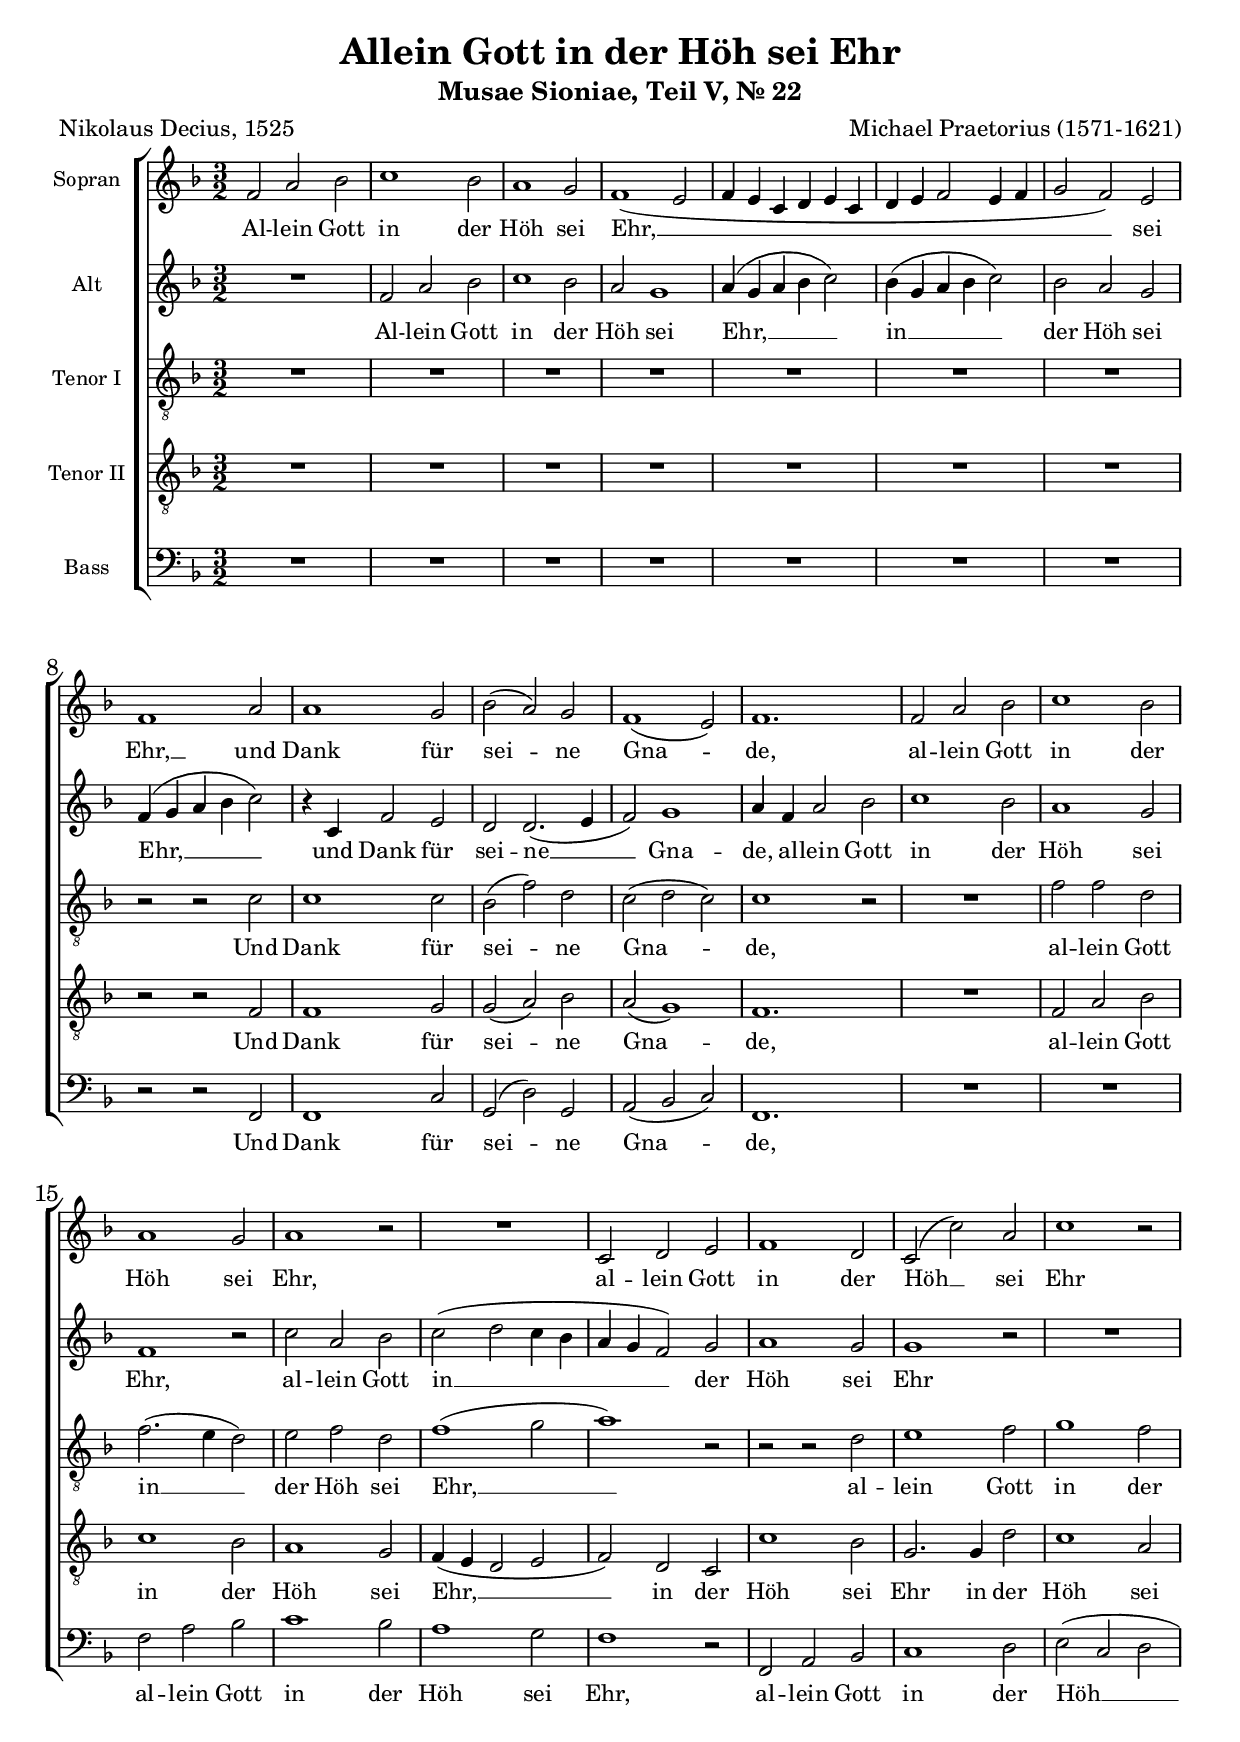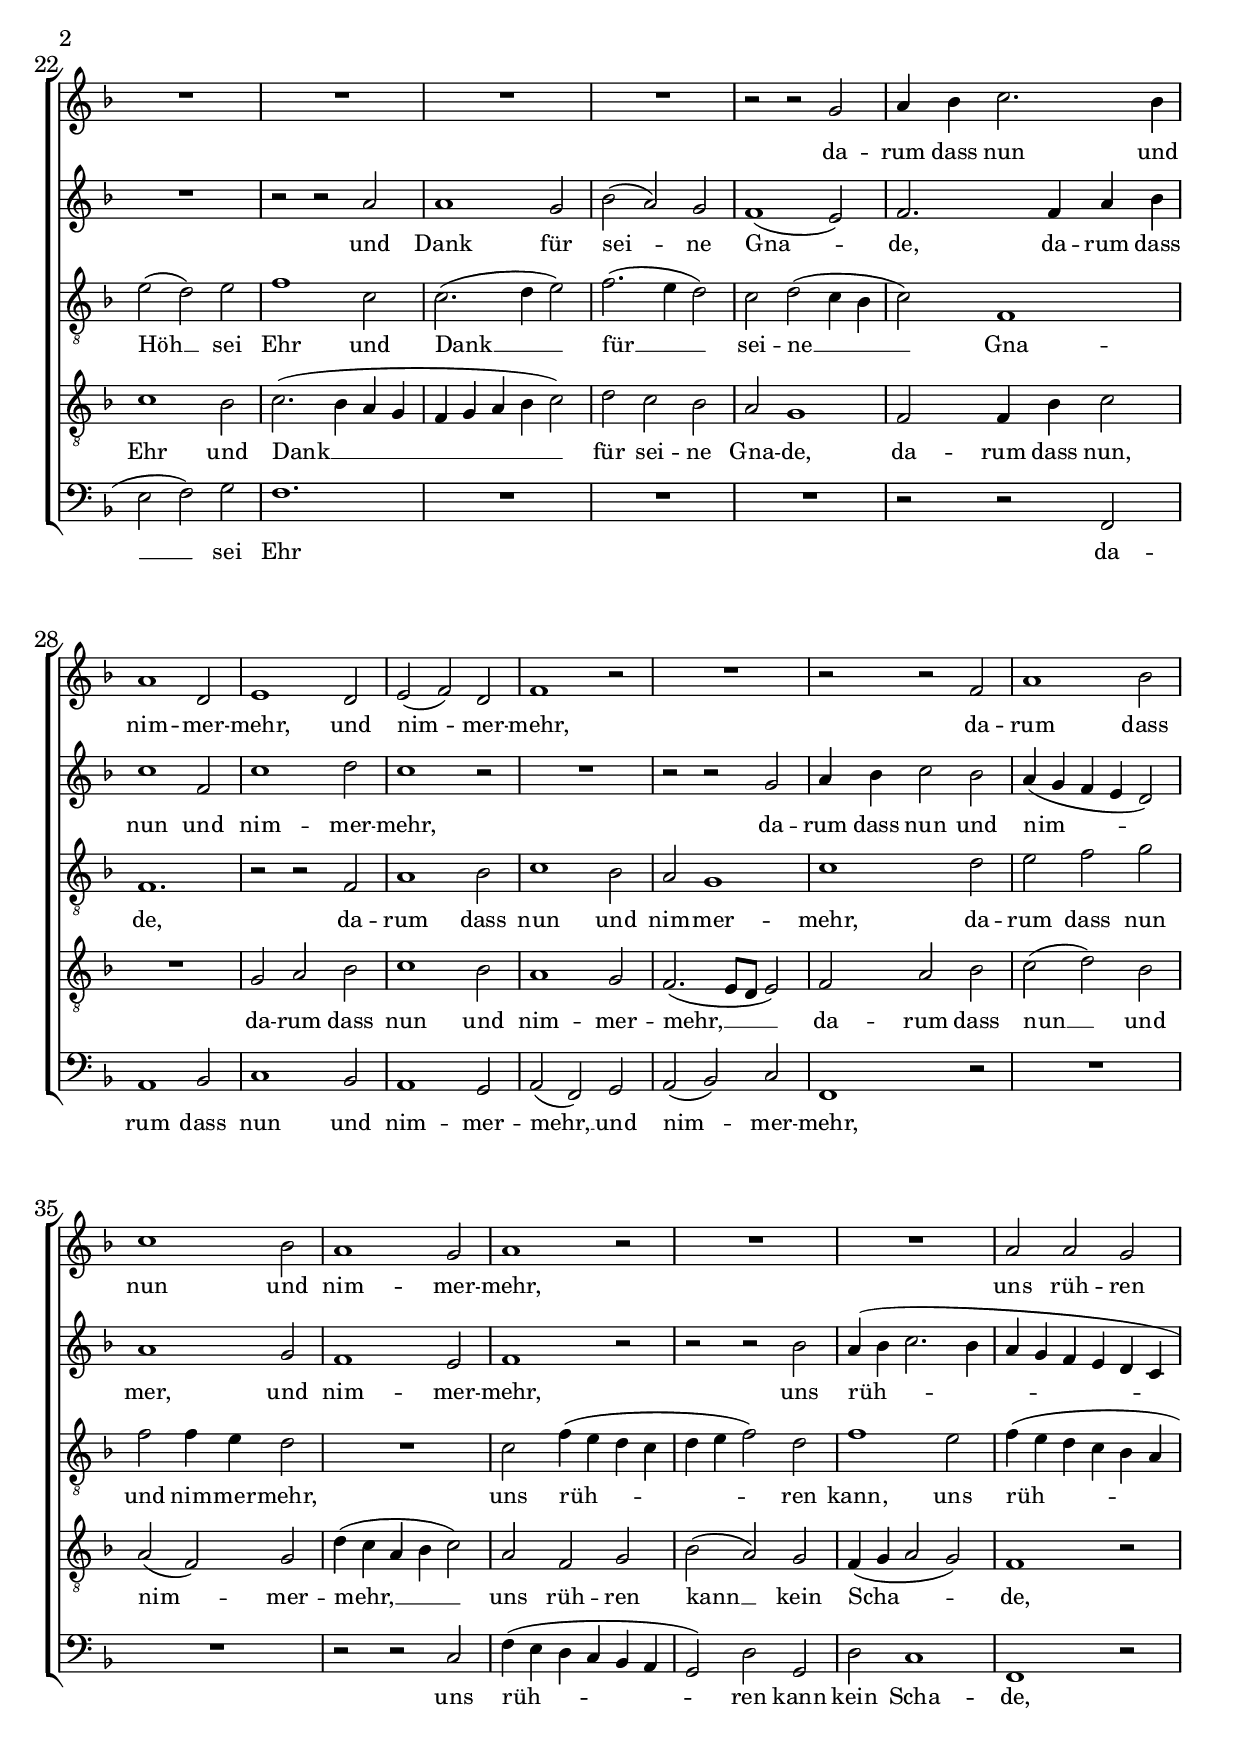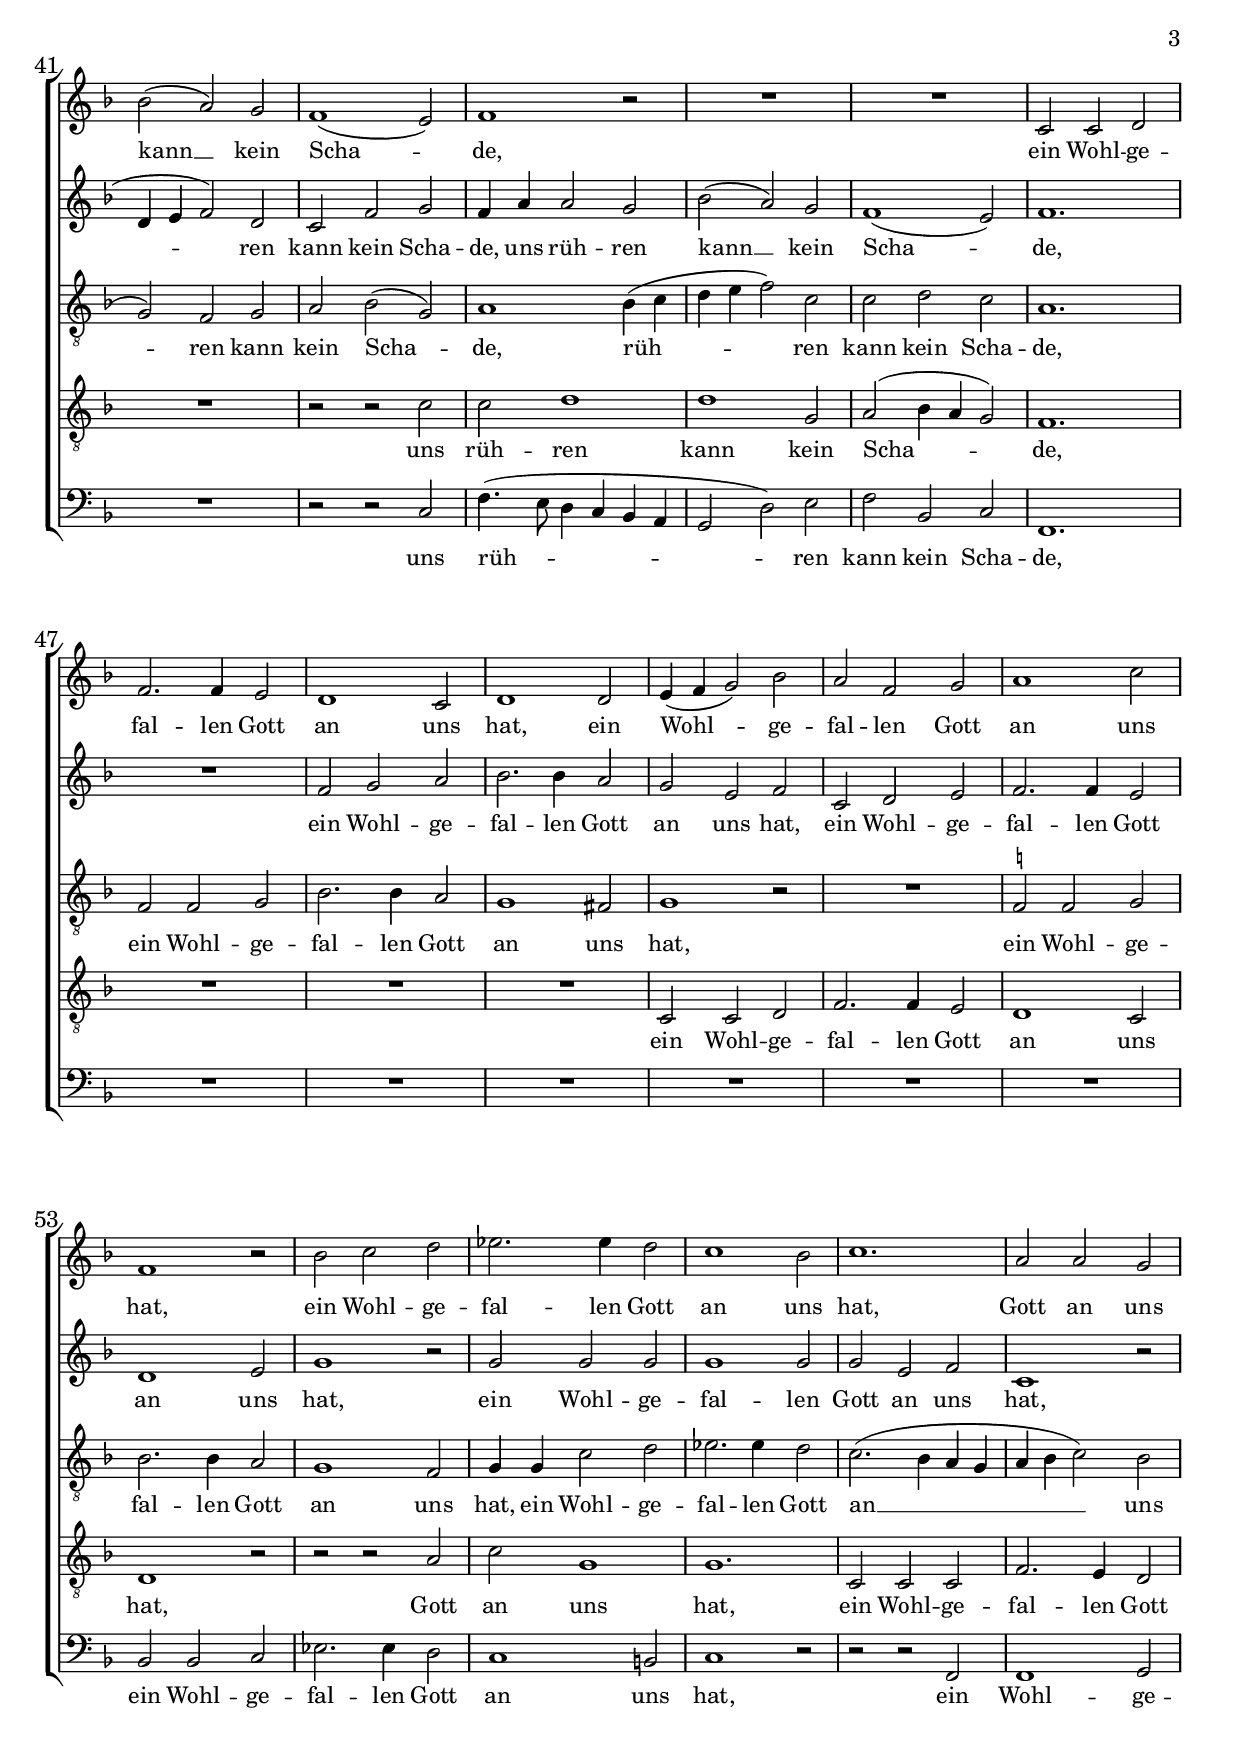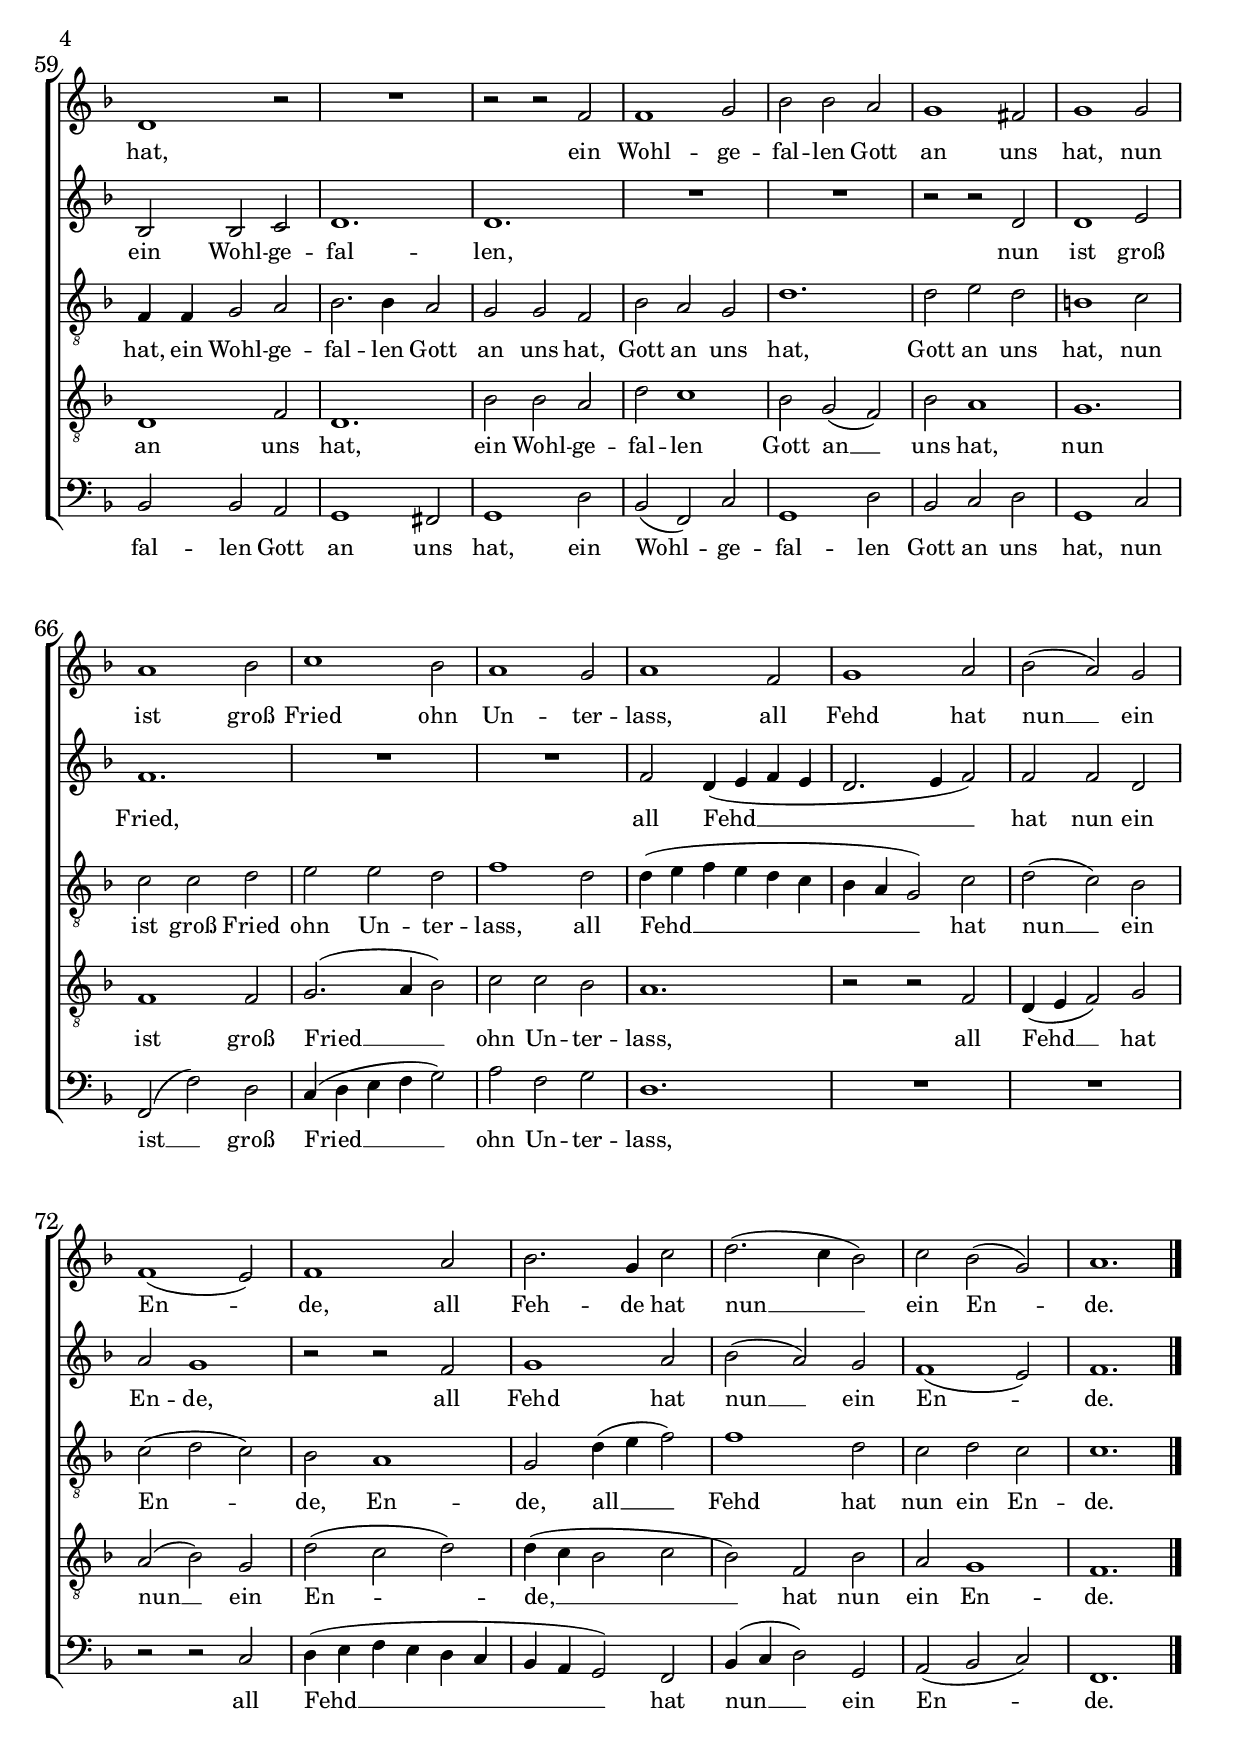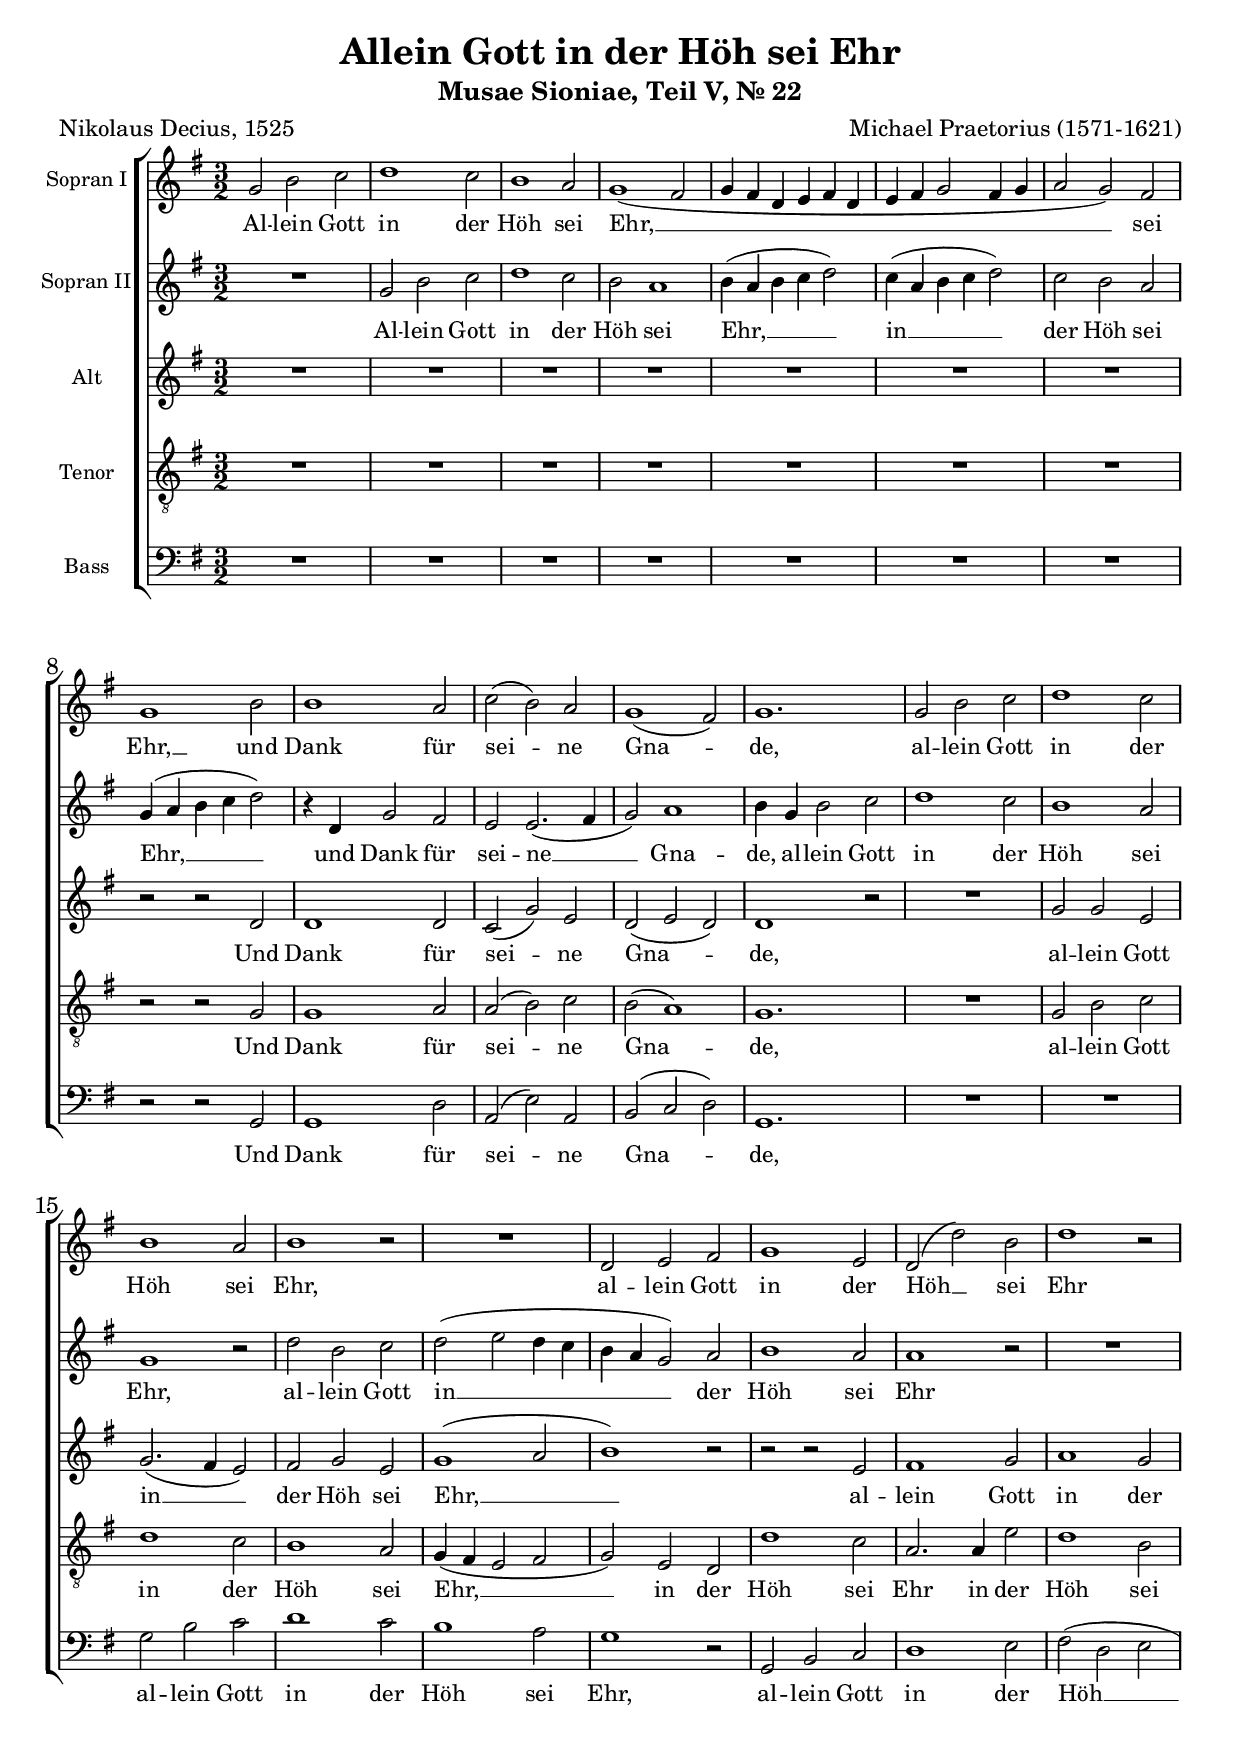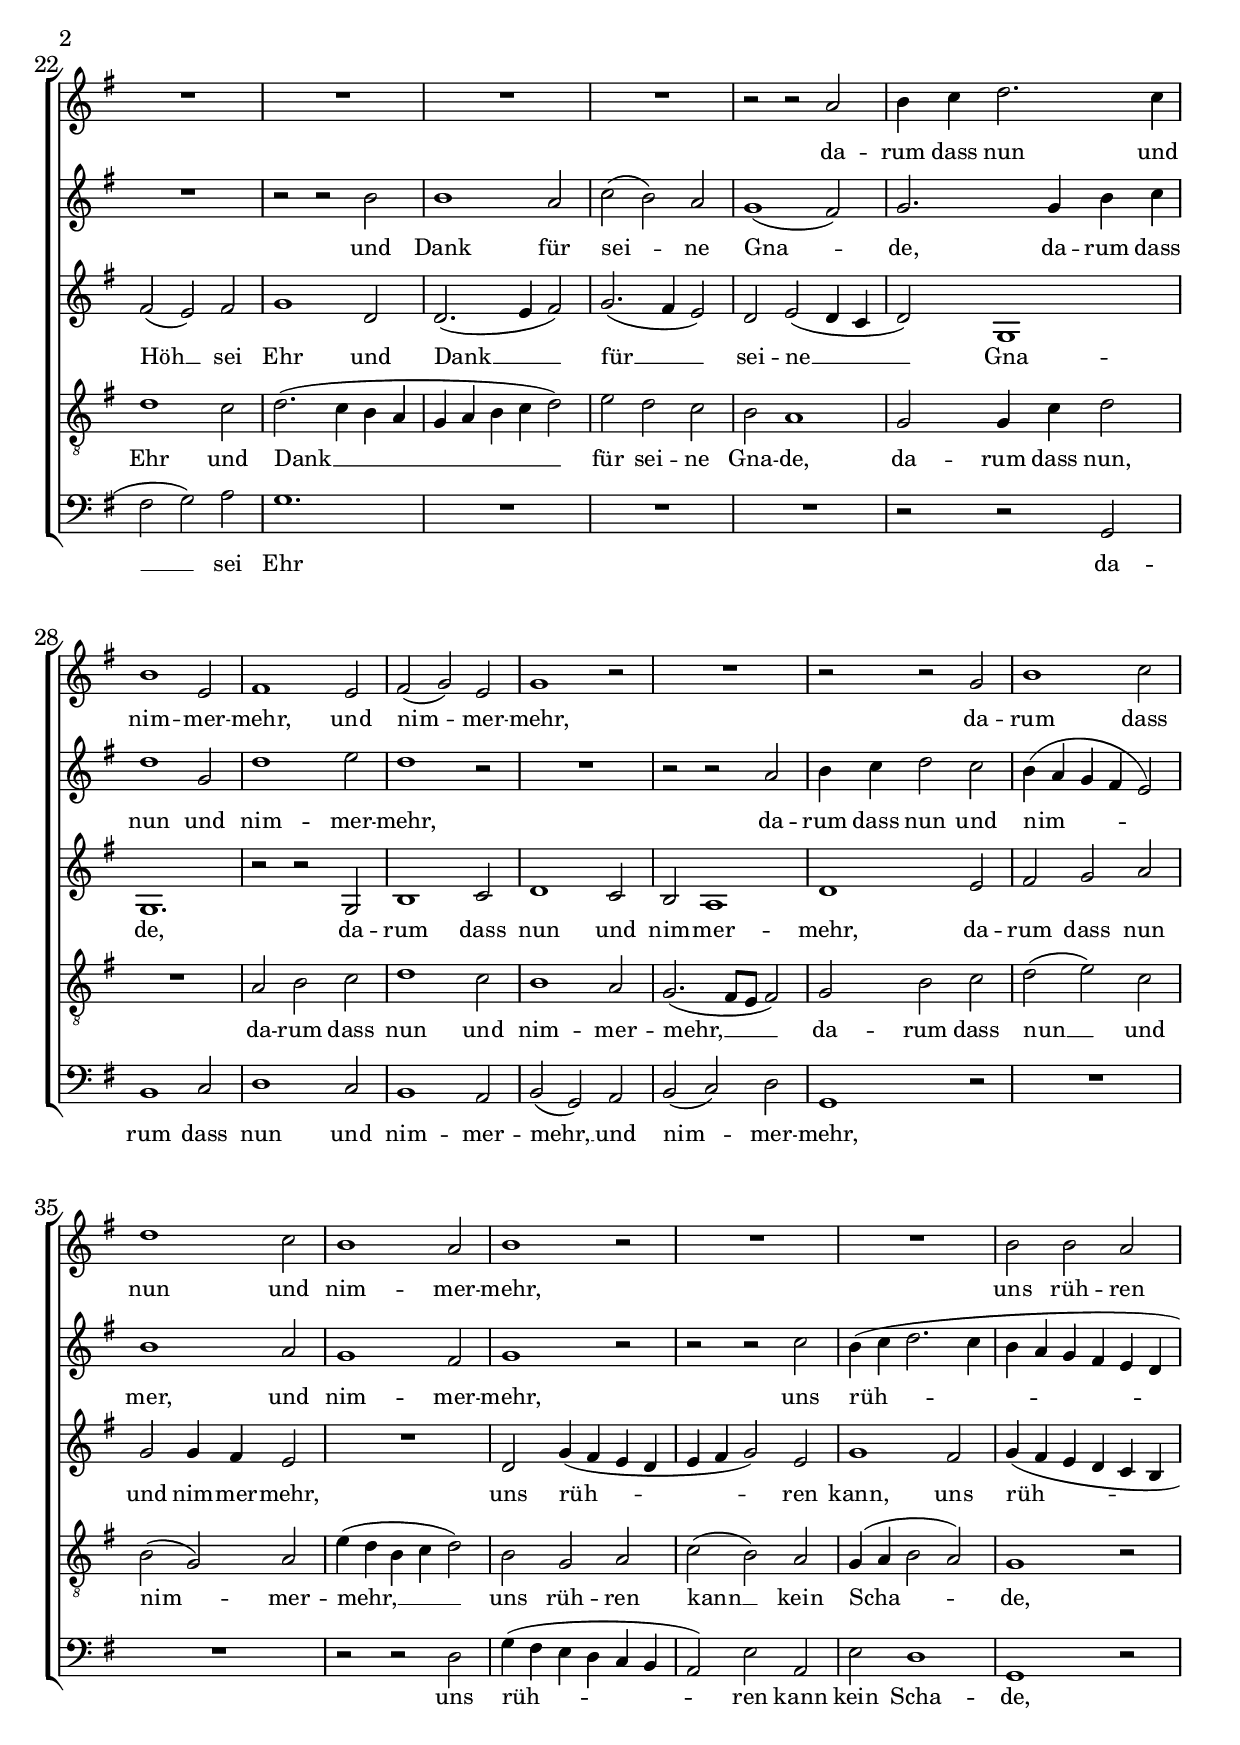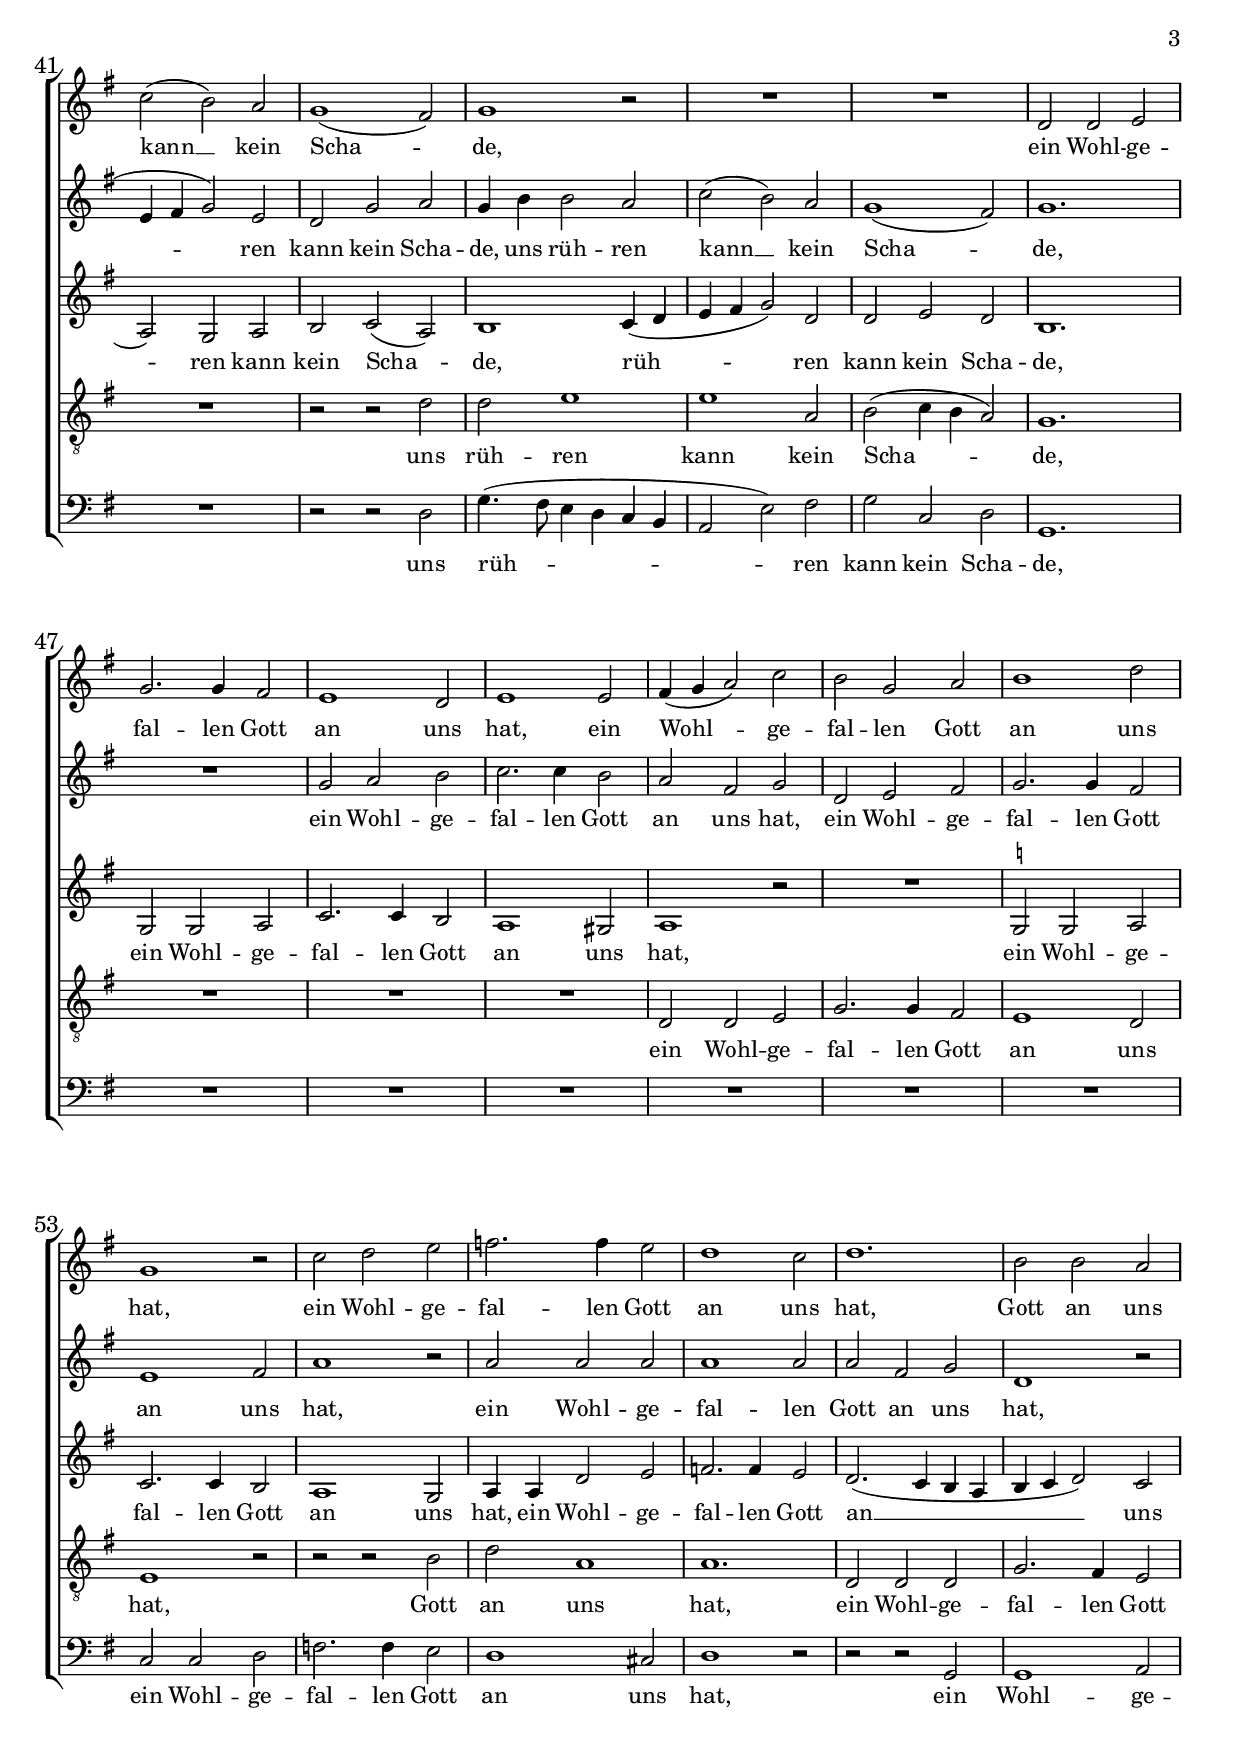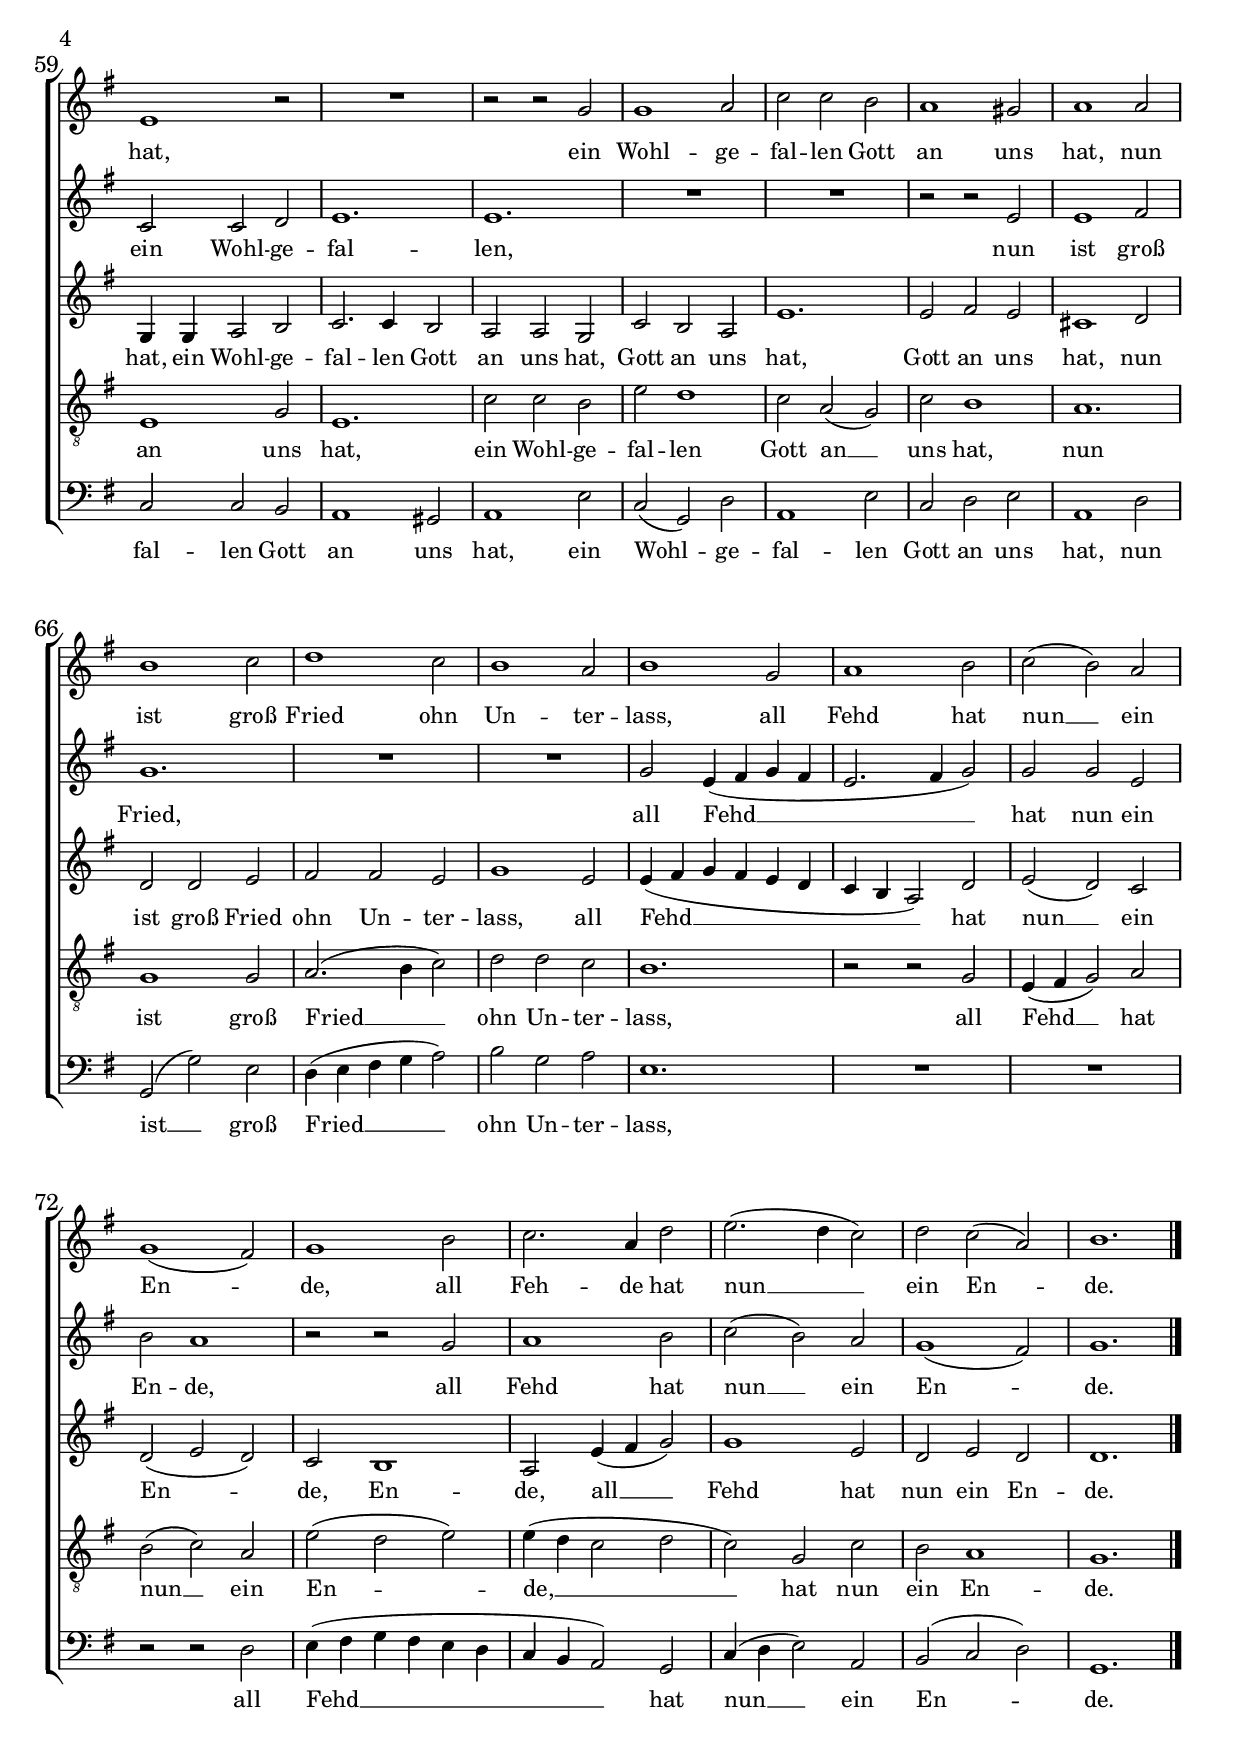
\version "2.22.1"

%%% Editionshinweis: original doppelte Notenwerte

\header {
  title = "Allein Gott in der Höh sei Ehr"
  subtitle = "Musae Sioniae, Teil V, Nr. 22"
  composer = "Michael Praetorius (1571-1621)"
  poet = "Nikolaus Decius, 1525"
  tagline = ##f
}

\paper {
  #(set-paper-size "a4")
}

\layout {
  #(layout-set-staff-size 18) 
  \override Score.BarNumber.font-size = #1
}

\version "2.22.1"

ficta = { \once \set suggestAccidentals = ##t } 

global = {
  \key f \major
  \time 3/2 % original: 6/1
  \autoBeamOff
}

nSopran = \relative c' {
  \global
  f2 a bes | c1 bes2 | a1 g2 | f1( e2 | f4 e c d e c | d e f2 e4 f | g2 f) e | f1 a2 | a1 g2 bes( a) g |
  f1( e2) | f1. | f2 a bes | c1 bes2 | a1 g2 | a1 r2 | R1. | c,2 d e | f1 d2 c( c') a |
  c1 r2 | R1.*4 | r2 r g | a4 bes c2. bes4 | a1 d,2 | e1 d2 | e( f) d |
  f1 r2 | R1. | r2 r f | a1 bes2 | c1 bes2 | a1 g2 | a1 r2 | R1. |
  
  R1. | a2 a g | bes( a) g | f1( e2) | f1 r2 | R1.*2 | c2 c d | f2. f4 e2 | d1 c2 |
  d1 d2 | e4( f g2) bes | a f g | a1 c2 | f,1 r2 | bes c d | es2. es4 d2 | c1 bes2 | c1. | a2 a g |
  d1 r2 | R1. | r2 r f | f1 g2 | bes bes a | g1 fis2 | g1 g2 | a1 bes2 | c1 bes2 | a1 g2 |
  a1 f2 | g1 a2 | bes( a) g | f1( e2) | f1 a2 | bes2. g4 c2 | d2.( c4 bes2) | c bes( g) | a1. \bar "|."
}

nAlt = \relative c' {
  \global
  R1. | f2 a bes | c1 bes2 | a g1 | a4( g a bes  c2) | bes4( g a bes c2) | bes a g | f4( g a bes c2) | r4 c, f2 e | d d2.( e4 |
  f2) g1 | a4 f a2 bes | c1 bes2 | a1 g2 | f1 r2 | c' a bes | c( d c4 bes | a g f2) g | a1 g2 | g1 r2 |
  R1.*2 | r2 r a | a1 g2 | bes( a) g | f1( e2) | f2. f4 a bes | c1 f,2 | c'1 d2 | c1 r2 |
  R1. | r2 r g | a4 bes c2 bes | a4( g f e d2) | a'1 g2 | f1 e2 | f1 r2 | r r bes |
  
  a4( bes c2. bes4 | a g f e d c | d e f2) d | c f g | f4 a a2 g | bes( a) g | f1( e2) | f1. | R1. | f2 g a |
  bes2. bes4 a2 | g e f | c d e | f2. f4 e2 | d1 e2 | g1 r2 | g g g | g1 g2 | g e f | c1 r2 |
  bes bes c | d1. | d | R1.*2 | r2 r d | d1 e2 | f1. | R1.*2 |
  f2 d4( e f e | d2. e4 f2) | f f d | a' g1 | r2 r f | g1 a2 | bes( a) g | f1( e2) | f1. \bar "|."
}

nTenorI = \relative c' {
  \global
  R1.*7 | r2 r c | c1 c2 | bes( f') d |
  c( d c) | c1 r2 | R1. | f2 f d | f2.( e4 d2) | e f d | f1( g2 | a1) r2 | r r d, | e1 f2 |
  g1 f2 | e( d) e | f1 c2 | c2.( d4 e2) | f2.( e4 d2) | c2 d( c4 bes | c2) f,1 | f1. | r2 r f | a1 bes2 |
  c1 bes2 | a g1 | c d2 | e f g | f f4 e d2 | R1. | c2 f4( e d c | d e f2) d |
  
  f1 e2 | f4( e d c bes a | g2) f g | a bes( g) | a1 bes4( c | d e f2) c | c d c | a1. | f2 f g | bes2. bes4 a2 |
  g1 fis2 | g1 r2 | R1. | \ficta f!2 f g | bes2. bes4 a2 | g1 f2 | g4 g c2 d | es2. es4 d2 | c2.( bes4 a g | a bes c2) bes |
  f4 f g2 a | bes2. bes4 a2 | g g f bes a g | d'1. | d2 e d | b1 c2 | c c d | e e d | f1 d2 |
  d4( e f e d c | bes a g2) c | d( c) bes | c( d c) | bes a1 | g2 d'4( e f2) | f1 d2 | c d c | c1. \bar "|."
}

nTenorII = \relative c {
  \global
  R1.*7 | r2 r f | f1 g2 | g( a) bes |
  a( g1) | f1. | R1. | f2 a bes | c1 bes2 | a1 g2 | f4( e d2 e | f) d c | c'1 bes2 | g2. g4 d'2 |
  c1 a2 | c1 bes2 | c2.( bes4 a g | f g a bes c2) | d c bes | a g1 | f2 f4 bes c2 | R1. | g2 a bes | c1 bes2 |
  a1 g2 | f2.( e8[ d] e2) | f a bes | c( d) bes | a( f) g | d'4( c a bes c2) | a f g | bes( a) g |
  
  f4( g a2 g) | f1 r2 | R1. | r2 r c' | c d1 | d g,2 | a( bes4 a g2) | f1. | R1.*2 |
  R1. | c2 c d | f2. f4 e2 | d1 c2 | d1 r2 | r r a' | c g1 | g1. | c,2 c c | f2. e4 d2 |
  d1 f2 | d1. | bes'2 bes a | d c1 | bes2 g( f) | bes a1 | g1. | f1 f2 | g2.( a4 bes2) | c c bes |
  a1. | r2 r f | d4( e f2) g | a( bes) g | d'( c d) | d4( c bes2 c | bes) f bes | a g1 | f1. \bar "|."
}

nBass = \relative c, {
  \global
  R1.*7 | r2 r f | f1 c'2 | g( d') g, |
  a( bes c) | f,1. | R1.*2 | f'2 a bes | c1 bes2 | a1 g2 | f1 r2 | f, a bes | c1 d2 |
  e( c d | e f) g | f1. | R1.*3 | r2 r f, | a1 bes2 | c1 bes2 | a1 g2 |
  a( f) g | a( bes) c | f,1 r2 | R1.*2 | r2 r c' | f4( e d c bes a | g2) d' g, |
  
  d' c1 | f,1 r2 | R1. | r2 r c' | f4.( e8 d4 c bes a | g2 d') e | f bes, c | f,1. | R1.*2 |
  R1.*4 | bes2 bes c | es2. es4 d2 | c1 b2 | c1 r2 | r r f, | f1 g2 |
  bes bes a | g1 fis2 | g1 d'2 | bes( f) c' | g1 d'2 | bes c d | g,1 c2 | f,( f') d | c4( d e f g2) | a f g |
  d1. | R1.*2 | r2 r c | d4( e f e d c | bes a g2) f | bes4( c d2) g, | a( bes c) | f,1. \bar "|."
}

\version "2.22.1"

tTutti = \lyricmode {
  \tag #'s \tag #'a { Al -- lein Gott in der Höh sei Ehr, __ } \tag #'a { in __ der Höh } \tag #'s \tag #'a { sei Ehr, __ und } \tag #'tI \tag #'tII \tag #'b { Und  } Dank für sei -- \tag #'s \tag #'tI \tag #'tII \tag #'b { ne } \tag #'a { ne __ }
  Gna -- de, al -- lein Gott \tag #'s \tag #'a \tag #'tII \tag #'b { in } \tag #'tI { in __ } der Höh sei \tag #'s \tag #'a \tag #'b { Ehr, } \tag #'tI \tag #'tII { Ehr, __ } \tag #'s \tag #'a \tag #'tI \tag #'b { al -- lein Gott } \tag #'s \tag #'tI \tag #'tII \tag #'b { in } \tag #'a { in __ } der \tag #'s \tag #'tI \tag #'b { Höh __ } \tag #'a \tag #'tII { Höh } sei Ehr \tag #'tII { in der Höh sei Ehr }
  \tag #'a { und Dank für sei -- ne Gna -- de, } \tag #'tI { und Dank __ für __ sei -- ne __ Gna -- de, } \tag #'tII { und Dank __ für sei -- ne Gna -- de, } da -- rum dass \tag #'s \tag #'a \tag #'tI \tag #'b { nun } \tag #'tII { nun, da -- rum dass nun } und nim -- mer -- \tag #'s \tag #'a \tag #'tI { mehr, } \tag #'tII \tag #'b { mehr, __ } \tag #'s { und nim -- mer -- mehr, }
  \tag #'s \tag #'a \tag #'tI \tag #'tII { da -- rum dass } \tag #'s \tag #'a \tag #'tI { nun } \tag #'tII { nun __ } \tag #'s \tag #'tI \tag #'tII { und nim -- mer -- } \tag #'a { und nim -- mer, und nim -- mer -- } \tag #'s \tag #'a \tag #'tI { mehr, } \tag #'tII { mehr, __ } \tag #'b { und nim -- mer -- mehr, }
  
  \tag #'tI { uns rüh -- ren kann, } \tag #'a \tag #'tI \tag #'b { uns rüh -- ren kann kein Scha -- de, } \tag #'s \tag #'a \tag #'tII { uns rüh -- ren kann __ kein Scha -- de, } \tag #'tII \tag #'b { uns } \tag #'tI \tag #'tII \tag #'b { rüh -- ren kann kein Scha -- de, }
  \tag #'s \tag #'a {\repeat unfold 3 { ein Wohl -- ge -- fal -- len Gott an uns hat, }} \tag #'s { Gott an uns hat, ein Wohl -- ge -- fal -- len Gott an uns hat, } \tag #'a { ein Wohl -- ge -- fal -- len, } \tag #'tI { \repeat unfold 2 { ein Wohl -- ge -- fal -- len Gott an uns hat, } ein Wohl -- ge -- fal -- len Gott an __ uns hat, ein Wohl -- ge -- fal -- len Gott an uns hat, \repeat unfold 2 { Gott an uns hat, }} \tag #'tII { ein Wohl -- ge -- fal -- len Gott an uns hat, Gott an uns hat, ein Wohl -- ge -- fal -- len Gott an uns hat, ein Wohl -- ge -- fal -- len Gott an __ uns hat, } \tag #'b {\repeat unfold 3 { ein Wohl -- ge -- fal -- len Gott an uns hat, }}
  \tag #'s \tag #'a \tag #'tI { nun ist groß } \tag #'s \tag #'tI { Fried } \tag #'a { Fried, } \tag #'s \tag #'tI { ohn Un -- ter -- lass, } \tag #'tII { nun ist groß Fried __ ohn Un -- ter -- lass, } \tag #'b { nun ist __ groß Fried __ ohn Un -- ter -- lass, }
  \tag #'s { all Fehd hat nun __ ein En -- de, all Feh -- de hat nun __ ein En -- de. } \tag #'a { all Fehd __ hat nun ein En -- de, all Fehd hat nun __ ein En -- de. } \tag #'tI { all Fehd __ hat nun __ ein En -- de, En -- de, all __ Fehd hat nun ein En -- de. } \tag #'tII { all Fehd __ hat nun __ ein En -- de, __ hat nun ein En -- de. } \tag #'b { all Fehd __ hat nun __ ein En -- de. }
}

\version "2.22.1"

chormidi = \with {midiInstrument = "choir aahs"}

%%%% ORIGINAL SATTB in F %%%%%%
soSopran = 
  \new Staff  = "zSopran"
    \with {
      instrumentName = "Sopran"
      \chormidi
      \consists "Merge_rests_engraver"
    } 
    <<
      { 
        \new Voice = "vSopran" {\nSopran}
      }
      \new Lyrics \lyricsto "vSopran" {\keepWithTag #'s \tTutti}
    >>

soAlt = 
  \new Staff  = "zAlt"
    \with {
      instrumentName = "Alt"
      \chormidi
      \consists "Merge_rests_engraver"
    } 
    <<
      { 
        \new Voice = "vAlt" {\nAlt}
      }
      \new Lyrics \lyricsto "vAlt" {\keepWithTag #'a \tTutti}
    >>

soTenorI = 
  \new Staff  = "zTenorI"
    \with {
      instrumentName = "Tenor I"
      \chormidi
      \consists "Merge_rests_engraver"
    } 
    <<
      { 
        \new Voice = "vTenorI" {\clef "violin_8" \nTenorI}
      }
      \new Lyrics \lyricsto "vTenorI" {\keepWithTag #'tI \tTutti}
    >>

soTenorII = 
  \new Staff  = "zTenorII"
    \with {
      instrumentName = "Tenor II"
      \chormidi
      \consists "Merge_rests_engraver"
    } 
    <<
      { 
        \new Voice = "vTenorII" {\clef "violin_8" \nTenorII}
      }
      \new Lyrics \lyricsto "vTenorII" {\keepWithTag #'tII \tTutti}
    >>

soBass = 
  \new Staff  = "zBass"
    \with {
      instrumentName = "Bass"
      \chormidi
      \consists "Merge_rests_engraver"
    } 
    <<
      { 
        \new Voice = "vBass" {\clef bass \nBass}
      }
      \new Lyrics \lyricsto "vBass" {\keepWithTag #'b \tTutti}
    >>
    
    
%%%% TRANSPONIERT SSATB %%%%%%%%%

stSopranI = 
  \new Staff  = "zSopranI"
    \with {
      instrumentName = "Sopran I"
      \chormidi
      \consists "Merge_rests_engraver"
    } 
    <<
      { 
        \new Voice = "vSopranI" {\nSopran}
      }
      \new Lyrics \lyricsto "vSopranI" {\keepWithTag #'s \tTutti}
    >>

stSopranII = 
  \new Staff  = "zSopranII"
    \with {
      instrumentName = "Sopran II"
      \chormidi
      \consists "Merge_rests_engraver"
    } 
    <<
      { 
        \new Voice = "vSopranII" {\nAlt}
      }
      \new Lyrics \lyricsto "vSopranII" {\keepWithTag #'a \tTutti}
    >>

stAlt = 
  \new Staff  = "zAlt"
    \with {
      instrumentName = "Alt"
      \chormidi
      \consists "Merge_rests_engraver"
    } 
    <<
      { 
        \new Voice = "vAlt" { \nTenorI}
      }
      \new Lyrics \lyricsto "vAlt" {\keepWithTag #'tI \tTutti}
    >>

stTenor = 
  \new Staff  = "zTenor"
    \with {
      instrumentName = "Tenor"
      \chormidi
      \consists "Merge_rests_engraver"
    } 
    <<
      { 
        \new Voice = "vTenor" {\clef "violin_8" \nTenorII}
      }
      \new Lyrics \lyricsto "vTenor" {\keepWithTag #'tII \tTutti}
    >>

stBass = 
  \new Staff  = "zBass"
    \with {
      instrumentName = "Bass"
      \chormidi
      \consists "Merge_rests_engraver"
    } 
    <<
      { 
        \new Voice = "vBass" {\clef bass \nBass}
      }
      \new Lyrics \lyricsto "vBass" {\keepWithTag #'b \tTutti}
    >>


\book {
  \bookOutputSuffix "SATTB-original-F"
  \score {
    \new ChoirStaff <<
      \accidentalStyle Score.modern
      \soSopran
      \soAlt
      \soTenorI
      \soTenorII
      \soBass
    >>
    \layout { }
    \midi {
      \tempo 2=128
    }
  }
}

\book {
  \bookOutputSuffix "SSATB-transposed-G"
  \score {
    \new ChoirStaff <<
      \accidentalStyle Score.modern
      \transpose f g \stSopranI
      \transpose f g \stSopranII
      \transpose f g \stAlt
      \transpose f g \stTenor
      \transpose f g \stBass
    >>
    \layout { }
    \midi {
      \tempo 2=128
    }
  }
}
